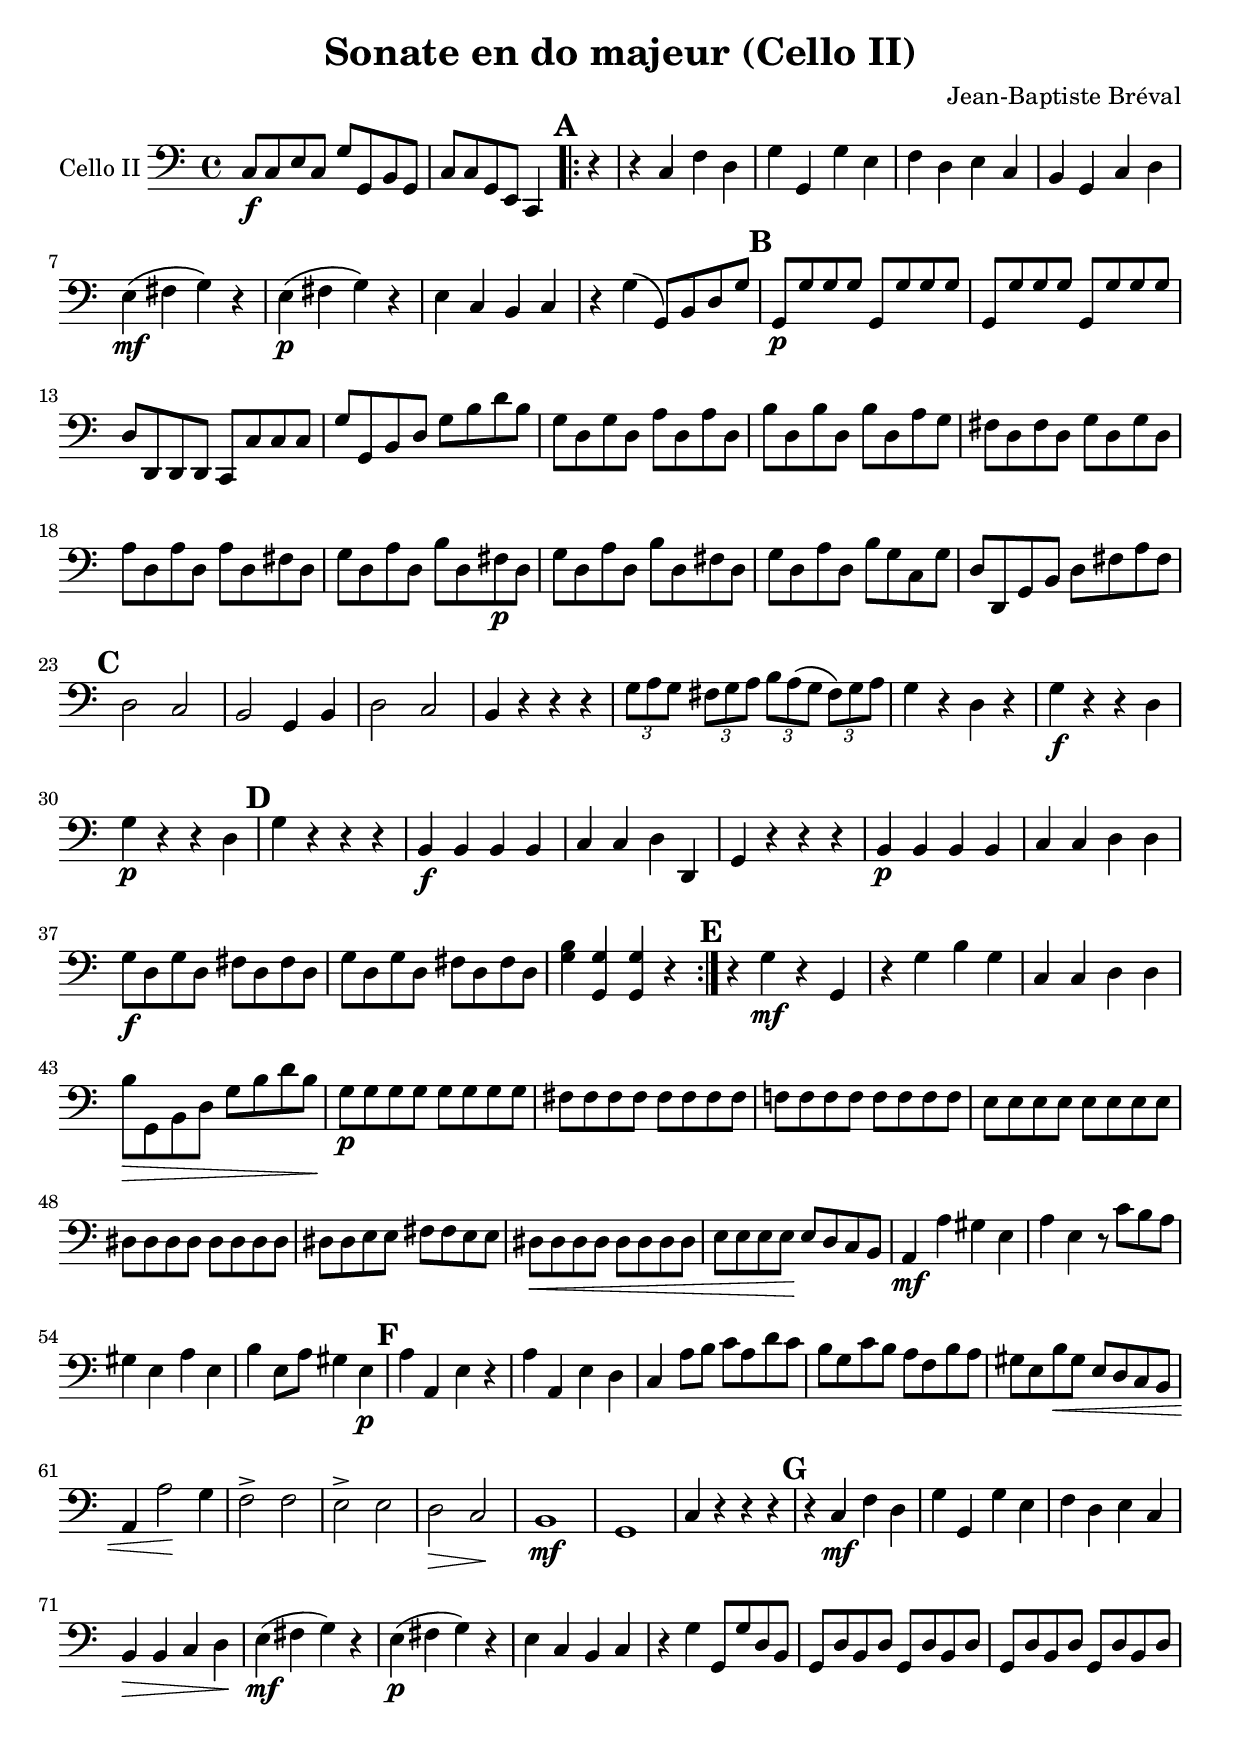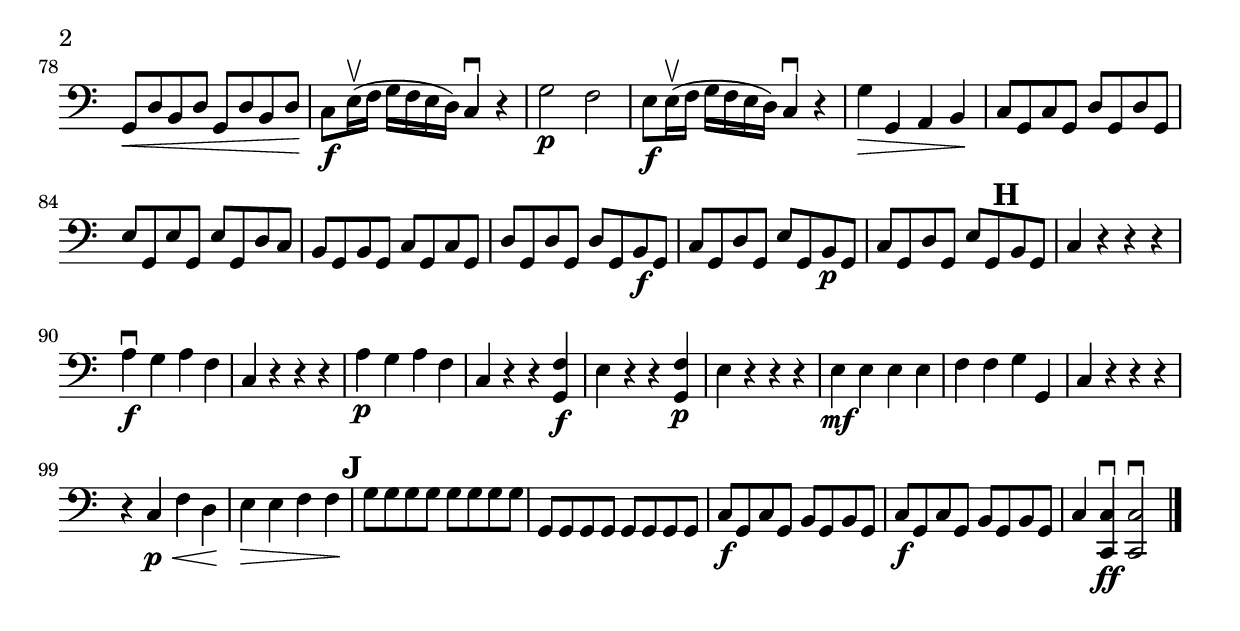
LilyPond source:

#(set-global-staff-size 21)

\version "2.18.2"

\header {
  title    = "Sonate en do majeur (Cello II)"
  composer = "Jean-Baptiste Bréval"
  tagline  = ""
}

\language "italiano"

allonger = \markup {
  \center-column {
    \combine
    \draw-line #'(-4 . 0)
    \arrow-head #X #RIGHT ##f
  }
}

retenir = \markup {
  \center-column {
    \concat {
      \arrow-head #X #LEFT ##f
      \hspace #-1
      \draw-line #'(-4 . 0)
    }
  }
}

\score {
    \new Staff
    \with {instrumentName = #"Cello II"}
    {
      \override Hairpin.to-barline = ##f
      \time 4/4
      \key do \major
      \clef bass
      do8\f do8 mi8 do8 sol8 sol,8 si,8 sol,8             % 1'
      do8 do8 sol,8 mi,8 do,4                             % 2'
      \repeat volta 2 {
        \mark \default
        \partial 4
        r4                                                % 1
        r4 do4 fa4 re4                                    % 2
        sol4 sol,4 sol4 mi4                               % 3
        fa4 re4 mi4 do4                                   % 4
        si,4 sol,4 do4 re4                                % 5
        mi4\mf\(fad4 sol4\) r4                            % 6
        mi4\p\(fad4 sol4\) r4                             % 7
        mi4 do4 si,4 do4                                  % 8
        r4 sol4\(sol,8\) si,8 re8 sol8                    % 9
        \mark \default
        sol,8\p sol8 sol8 sol8 sol,8 sol8 sol8 sol8       % 10
        sol,8 sol8 sol8 sol8 sol,8 sol8 sol8 sol8         % 11
        re8 re,8 re,8 re,8 do,8 do8 do8 do8               % 12
        sol8 sol,8 si,8 re8 sol8 si8 re'8 si8             % 13
        sol8 re8 sol8 re8 la8 re8 la8 re8                 % 14
        si8 re8 si8 re8 si8 re8 la8 sol8                  % 15
        fad8 re8 fad8 re8 sol8 re8 sol8 re8               % 16
        la8 re8 la8 re8 la8 re8 fad8 re8                  % 17
        sol8 re8 la8 re8 si8 re8 fad8\p re8               % 18
        sol8 re8 la8 re8 si8 re8 fad8 re8                 % 19
        sol8 re8 la8 re8 si8 sol8 do8 sol8                % 20
        re8 re,8 sol,8 si,8 re8 fad8 la8 fad8             % 21
        \mark \default
        re2 do2                                           % 22
        si,2 sol,4 si,4                                   % 23
        re2 do2                                           % 24
        si,4 r4 r4 r4                                     % 25
        \tuplet 3/2 {sol8 la8 sol8}
        \tuplet 3/2 {fad8 sol8 la8}
        \tuplet 3/2 {si8 la8\(sol8}
        \tuplet 3/2 {fad8\) sol8 la8}                     % 26
        sol4 r4 re4 r4                                    % 27
        sol4\f r4 r4 re4                                  % 28
        sol4\p r4 r4 re4                                  % 29
        \mark \default
        sol4 r4 r4 r4                                     % 30
        si,4\f si,4 si,4 si,4                             % 31
        do4 do4 re4 re,4                                  % 32
        sol,4 r4 r4 r4                                    % 33
        si,4\p si,4 si,4 si,4                             % 34
        do4 do4 re4 re4                                   % 35
        sol8\f re8 sol8 re8 fad8 re8 fad8 re8             % 36
        sol8 re8 sol8 re8 fad8 re8 fad8 re8               % 37
        <<sol4 si4>> <<sol,4 sol4>> <<sol,4 sol4>> r4     % 38
      }
      \mark \default
      r4 sol4\mf r4 sol,4                                 % 39
      r4 sol4 si4 sol4                                    % 40
      do4 do4 re4 re4                                     % 41
      si8\> sol,8 si,8 re8 sol8 si8 re'8 si8\!            % 42
      sol8\p sol8 sol8 sol8 sol8 sol8 sol8 sol8           % 43
      fad8 fad8 fad8 fad8 fad8 fad8 fad8 fad8             % 44
      fa!8 fa8 fa8 fa8 fa8 fa8 fa8 fa8                    % 45
      mi8 mi8 mi8 mi8 mi8 mi8 mi8 mi8                     % 46
      red8 red8 red8 red8 red8 red8 red8 red8             % 47
      red8 red8 mi8 mi8 fad8 fad8 mi8 mi8                 % 48
      red8\< red8 red8 red8 red8 red8 red8 red8           % 49
      mi8 mi8 mi8 mi8\! mi8 re8 do8 si,8                  % 50
      la,4\mf la4 sold4 mi4                               % 51
      la4 mi4 r8 do'8 si8 la8                             % 52
      sold4 mi4 la4 mi4                                   % 53
      si4 mi8 la8 sold4 mi4\p                             % 54
      \mark \default
      la4 la,4 mi4 r4                                     % 55
      la4 la,4 mi4 re4                                    % 56
      do4 la8 si8 do'8 la8 re'8 do'8                      % 57
      si8 sol8 do'8 si8 la8 fa8 si8 la8                   % 58
      sold8 mi8 si8\< sold8 mi8 re8 do8 si,8              % 59
      la,4 la2\! sol4                                     % 60
      fa2-> fa2                                           % 61
      mi2-> mi2                                           % 62
      re2\> do2\!                                         % 63
      si,1\mf                                             % 64
      sol,1                                               % 65
      do4 r4 r4 r4                                        % 66
      \mark \default
      r4 do4\mf fa4 re4                                   % 67
      sol4 sol,4 sol4 mi4                                 % 68
      fa4 re4 mi4 do4                                     % 69
      si,4\> si,4 do4 re4\!                               % 70
      mi4\mf(fad4 sol4) r4                                % 71
      mi4\p(fad4 sol4) r4                                 % 72
      mi4 do4 si,4 do4                                    % 73
      r4 sol4 sol,8 sol8 re8 si,8                         % 74
      sol,8 re8 si,8 re8 sol,8 re8 si,8 re8               % 75
      sol,8 re8 si,8 re8 sol,8 re8 si,8 re8               % 76
      sol,8\<re8 si,8 re8 sol,8 re8 si,8 re8\!            % 77
      do8\f mi16\upbow(fa16 sol16 fa16 mi16 re16)
      do4\downbow r4                                      % 78
      sol2\p fa2                                          % 79
      mi8\f mi16\upbow(fa16 sol16 fa16 mi16 re16)
      do4\downbow r4                                      % 80
      sol4\> sol,4 la,4 si,4\!                            % 81
      do8 sol,8 do8 sol,8 re8 sol,8 re8 sol,8             % 82
      mi8 sol,8 mi8 sol,8 mi8 sol,8 re8 do8               % 83
      si,8 sol,8 si,8 sol,8 do8 sol,8 do8 sol,8           % 84
      re8 sol,8 re8 sol,8 re8 sol,8 si,8\f sol,8          % 85
      do8 sol,8 re8 sol,8 mi8 sol,8 si,8\p sol,8          % 86
      do8 sol,8 re8 sol,8 mi8 sol,8
      \mark \default
      si,8 sol,8                                          % 87
      do4 r4 r4 r4                                        % 88
      la4\f\downbow sol4 la4 fa4                          % 89
      do4 r4 r4 r4                                        % 90
      la4\p sol4 la4 fa4                                  % 91
      do4 r4 r4 <<sol,4\f fa4>>                           % 92
      mi4 r4 r4 <<sol,4\p fa4>>                           % 93
      mi4 r4 r4 r4                                        % 94
      mi4\mf mi4 mi4 mi4                                  % 95
      fa4 fa4 sol4 sol,4                                  % 96
      do4 r4 r4 r4                                        % 97
      r4 do4\p\< fa4 re4\!                                % 98
      mi4\> mi4 fa4 fa4\!                                 % 99
      \mark \default
      sol8 sol8 sol8 sol8 sol8 sol8 sol8 sol8             % 100
      sol,8 sol,8 sol,8 sol,8 sol,8 sol,8 sol,8 sol,8     % 101
      do8\f sol,8 do8 sol,8 si,8 sol,8 si,8 sol,8         % 102
      do8\f sol,8 do8 sol,8 si,8 sol,8 si,8 sol,8         % 103
      do4
      <<do,4\ff do4\downbow>>
      <<do,2 do2\downbow>>                                % 104
      \bar "|."
    }
}
